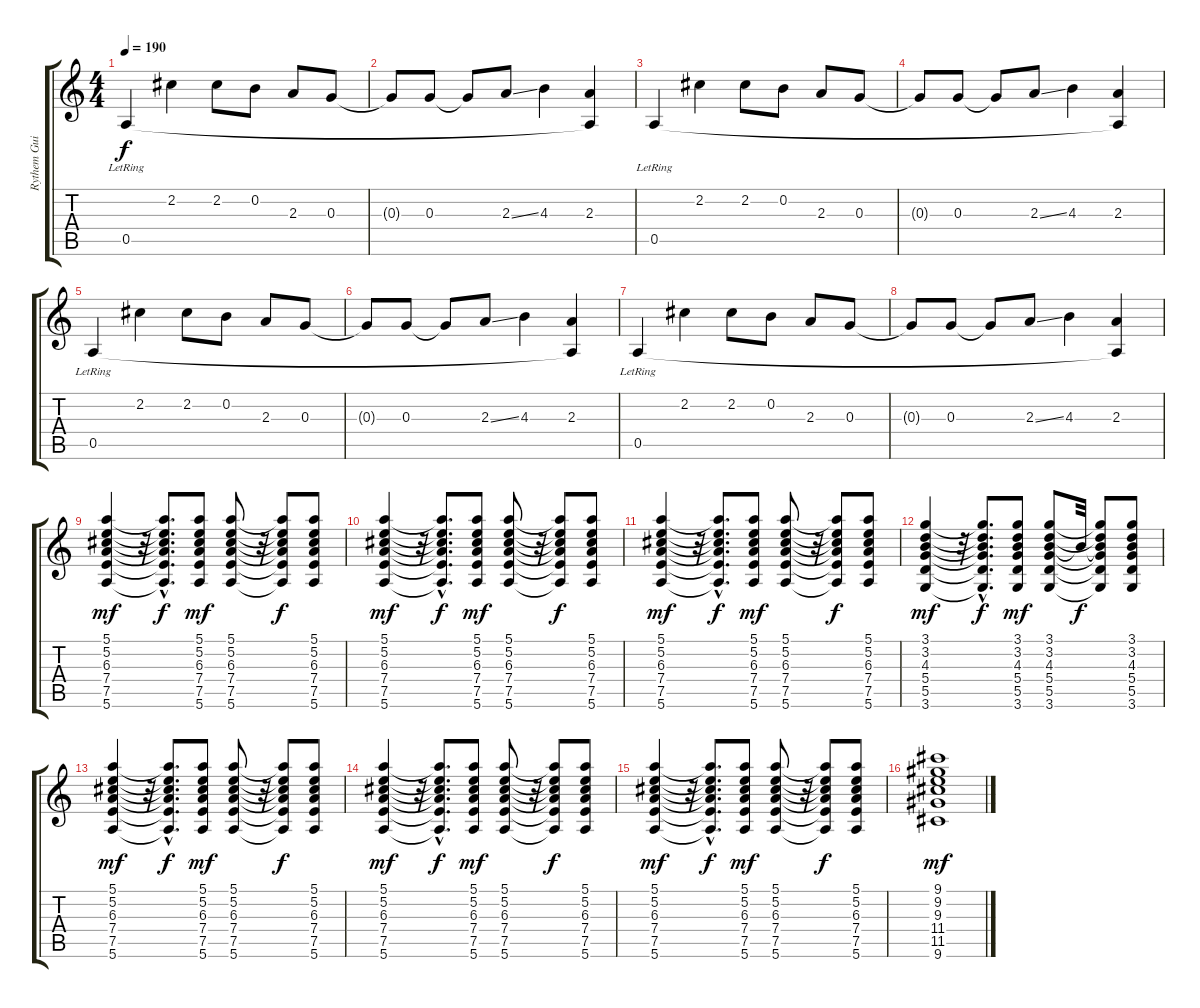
\track ("Rythem Guitar (Overdub)" "Rythem Gui") {instrument electricguitarclean}
\staff {score tabs}
\tuning (E4 B3 G3 D3 A2 E2) {hide}
\ts (4 4)
\tempo 190
\clef g2
\ks c
0.5{lr}.4{dy f instrument electricguitarclean} 2.2.4 2.2.8 0.2.8 2.3.8 0.3.8 |
0.3{t}.8 0.3.8 0.3{t}.8 2.3{ss}.8 4.3.4 (2.3 0.5{t}).4 |
0.5{lr}.4 2.2.4 2.2.8 0.2.8 2.3.8 0.3.8 |
0.3{t}.8 0.3.8 0.3{t}.8 2.3{ss}.8 4.3.4 (2.3 0.5{t}).4 |
0.5{lr}.4 2.2.4 2.2.8 0.2.8 2.3.8 0.3.8 |
0.3{t}.8 0.3.8 0.3{t}.8 2.3{ss}.8 4.3.4 (2.3 0.5{t}).4 |
0.5{lr}.4 2.2.4 2.2.8 0.2.8 2.3.8 0.3.8 |
0.3{t}.8 0.3.8 0.3{t}.8 2.3{ss}.8 4.3.4 (2.3 0.5{t}).4 |
(5.1 5.2 6.3 7.4 7.5 5.6).4{dy mf} r.32 (5.1{hac t} 5.2{hac t} 6.3{hac t} 7.4{hac t} 7.5{hac t} 5.6{hac t}).8{d dy f} (5.1 5.2 6.3 7.4 7.5 5.6).8{dy mf} (5.1 5.2 6.3 7.4 7.5 5.6).8 r.32 (5.1{t} 5.2{t} 6.3{t} 7.4{t} 7.5{t} 5.6{t}).8{dy f} (5.1 5.2 6.3 7.4 7.5 5.6).8 |
(5.1 5.2 6.3 7.4 7.5 5.6).4{dy mf} r.32 (5.1{hac t} 5.2{hac t} 6.3{hac t} 7.4{hac t} 7.5{hac t} 5.6{hac t}).8{d dy f} (5.1 5.2 6.3 7.4 7.5 5.6).8{dy mf} (5.1 5.2 6.3 7.4 7.5 5.6).8 r.32 (5.1{t} 5.2{t} 6.3{t} 7.4{t} 7.5{t} 5.6{t}).8{dy f} (5.1 5.2 6.3 7.4 7.5 5.6).8 |
(5.1 5.2 6.3 7.4 7.5 5.6).4{dy mf} r.32 (5.1{hac t} 5.2{hac t} 6.3{hac t} 7.4{hac t} 7.5{hac t} 5.6{hac t}).8{d dy f} (5.1 5.2 6.3 7.4 7.5 5.6).8{dy mf} (5.1 5.2 6.3 7.4 7.5 5.6).8 r.32 (5.1{t} 5.2{t} 6.3{t} 7.4{t} 7.5{t} 5.6{t}).8{dy f} (5.1 5.2 6.3 7.4 7.5 5.6).8 |
(3.1 3.2 4.3 5.4 5.5 3.6).4{dy mf} r.32 (3.1{hac t} 3.2{hac t} 4.3{hac t} 5.4{hac t} 5.5{hac t} 3.6{hac t}).8{d dy f} (3.1 3.2 4.3 5.4 5.5 3.6).8{dy mf} (3.1 3.2 4.3 5.4 5.5 3.6).8 4.3{t}.32{dy f} (3.1{t} 3.2{t} 4.3{t} 5.4{t} 5.5{t} 3.6{t}).8 (3.1 3.2 4.3 5.4 5.5 3.6).8 |
(5.1 5.2 6.3 7.4 7.5 5.6).4{dy mf} r.32 (5.1{hac t} 5.2{hac t} 6.3{hac t} 7.4{hac t} 7.5{hac t} 5.6{hac t}).8{d dy f} (5.1 5.2 6.3 7.4 7.5 5.6).8{dy mf} (5.1 5.2 6.3 7.4 7.5 5.6).8 r.32 (5.1{t} 5.2{t} 6.3{t} 7.4{t} 7.5{t} 5.6{t}).8{dy f} (5.1 5.2 6.3 7.4 7.5 5.6).8 |
(5.1 5.2 6.3 7.4 7.5 5.6).4{dy mf} r.32 (5.1{hac t} 5.2{hac t} 6.3{hac t} 7.4{hac t} 7.5{hac t} 5.6{hac t}).8{d dy f} (5.1 5.2 6.3 7.4 7.5 5.6).8{dy mf} (5.1 5.2 6.3 7.4 7.5 5.6).8 r.32 (5.1{t} 5.2{t} 6.3{t} 7.4{t} 7.5{t} 5.6{t}).8{dy f} (5.1 5.2 6.3 7.4 7.5 5.6).8 |
(5.1 5.2 6.3 7.4 7.5 5.6).4{dy mf} r.32 (5.1{hac t} 5.2{hac t} 6.3{hac t} 7.4{hac t} 7.5{hac t} 5.6{hac t}).8{d dy f} (5.1 5.2 6.3 7.4 7.5 5.6).8{dy mf} (5.1 5.2 6.3 7.4 7.5 5.6).8 r.32 (5.1{t} 5.2{t} 6.3{t} 7.4{t} 7.5{t} 5.6{t}).8{dy f} (5.1 5.2 6.3 7.4 7.5 5.6).8 |
(9.1 9.2 9.3 11.4 11.5 9.6).1{dy mf}
